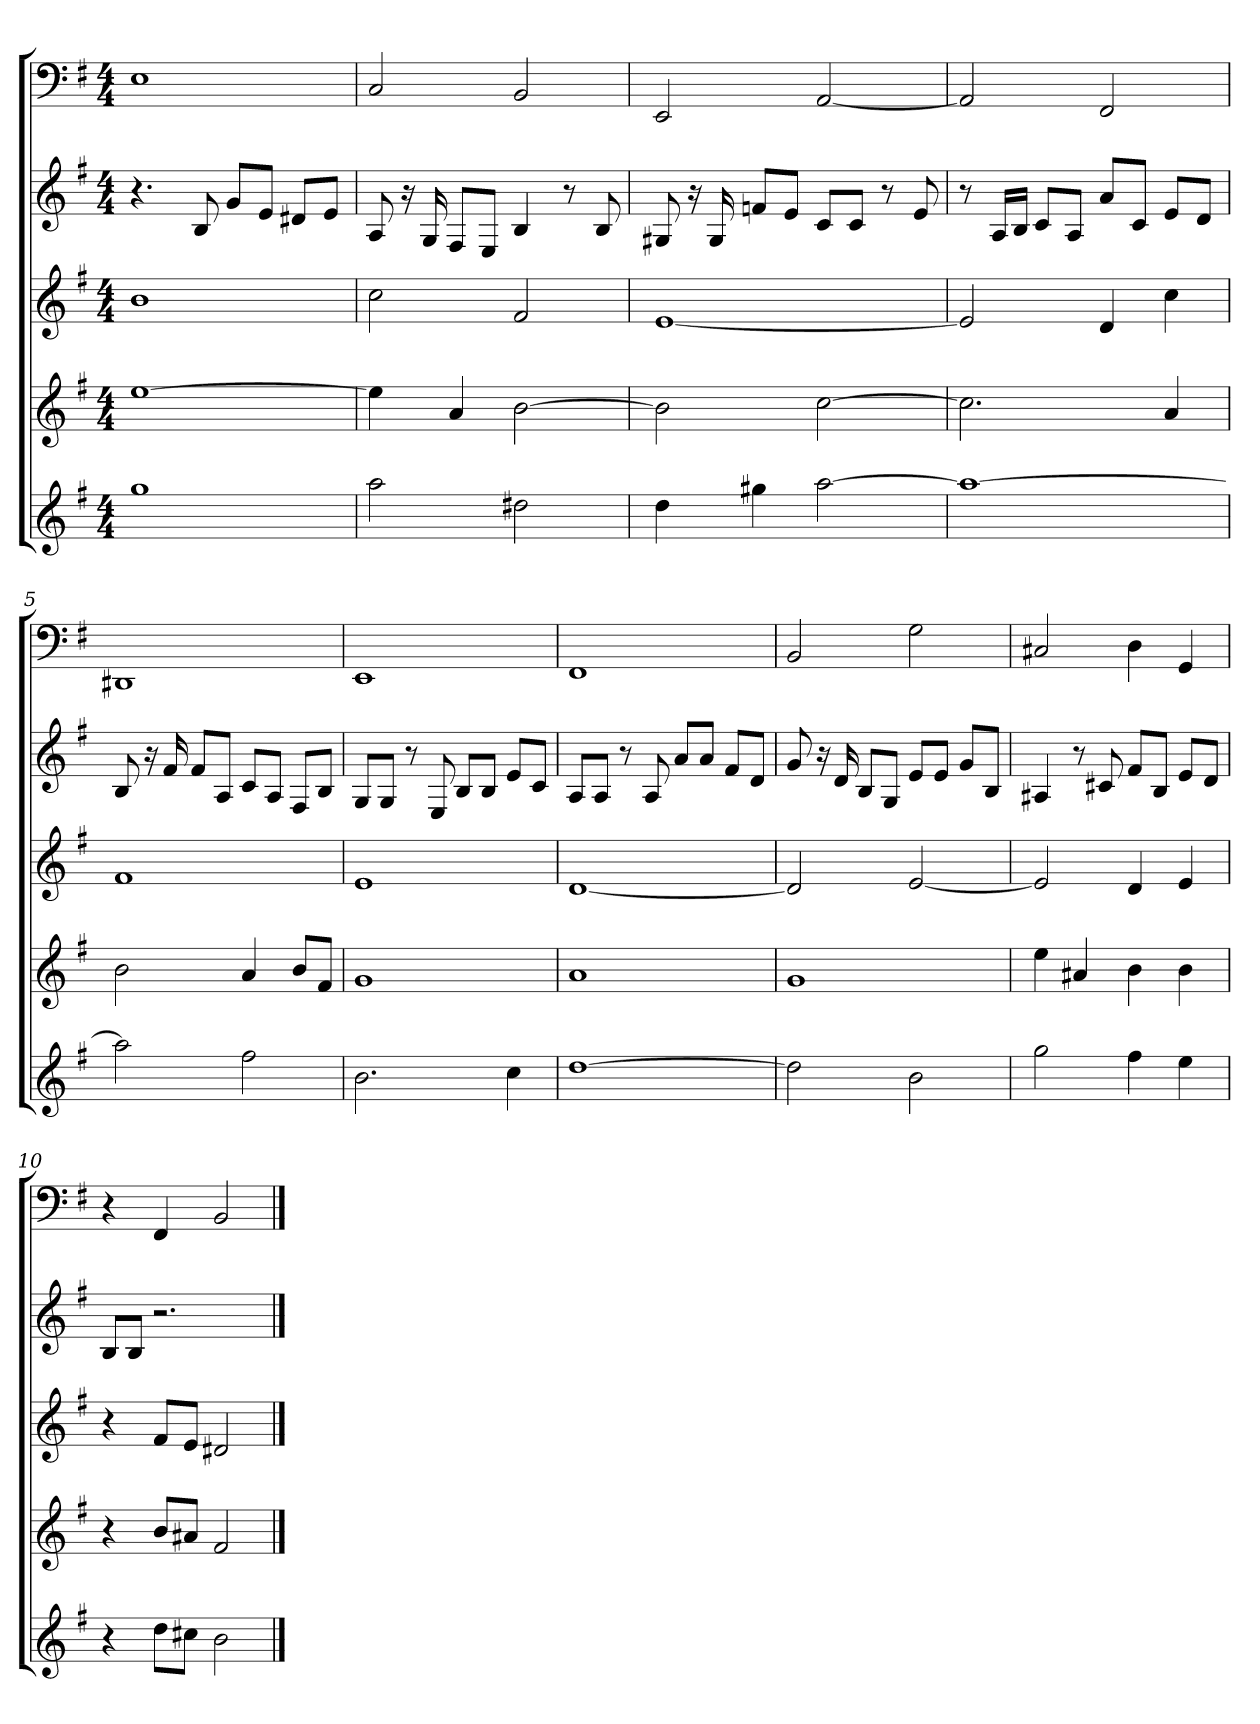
**kern	**kern	**kern	**kern	**kern
*part5	*part4	*part3	*part2	*part1
*staff5	*staff4	*staff3	*staff2	*staff1
*k[f#]	*k[f#]	*k[f#]	*k[f#]	*k[f#]
*e:	*e:	*e:	*e:	*e:
*M4/4	*M4/4	*M4/4	*M4/4	*M4/4
=1	=1	=1	=1	=1
1gg	[1ee	1b	4.r	1E
.	.	.	8B	.
.	.	.	8gL	.
.	.	.	8eJ	.
.	.	.	8d#XL	.
.	.	.	8eJ	.
=2	=2	=2	=2	=2
2aa	4ee]	2cc	8A	2C
.	.	.	16r	.
.	.	.	16G	.
.	4a	.	8F#L	.
.	.	.	8EJ	.
2dd#X	[2b	2f#	4B	2BB
.	.	.	8r	.
.	.	.	8B	.
=3	=3	=3	=3	=3
4dd	2b]	[1e	8G#X	2EE
.	.	.	16r	.
.	.	.	16G#	.
4gg#X	.	.	8fnL	.
.	.	.	8eJ	.
[2aa	[2cc	.	8cL	[2AA
.	.	.	8cJ	.
.	.	.	8r	.
.	.	.	8e	.
=4	=4	=4	=4	=4
1aa_	2.cc]	2e]	8r	2AA]
.	.	.	16ALL	.
.	.	.	16BJJ	.
.	.	.	8cL	.
.	.	.	8AJ	.
.	.	4d	8aL	2FF#
.	.	.	8cJ	.
.	4a	4cc	8eL	.
.	.	.	8dJ	.
=5	=5	=5	=5	=5
2aa]	2b	1f#	8B	1DD#X
.	.	.	16r	.
.	.	.	16f#	.
.	.	.	8f#L	.
.	.	.	8AJ	.
2ff#	4a	.	8cL	.
.	.	.	8AJ	.
.	8bL	.	8F#L	.
.	8f#J	.	8BJ	.
=6	=6	=6	=6	=6
2.b	1g	1e	8GL	1EE
.	.	.	8GJ	.
.	.	.	8r	.
.	.	.	8E	.
.	.	.	8BL	.
.	.	.	8BJ	.
4cc	.	.	8eL	.
.	.	.	8cJ	.
=7	=7	=7	=7	=7
[1dd	1a	[1d	8AL	1FF#
.	.	.	8AJ	.
.	.	.	8r	.
.	.	.	8A	.
.	.	.	8aL	.
.	.	.	8aJ	.
.	.	.	8f#L	.
.	.	.	8dJ	.
=8	=8	=8	=8	=8
2dd]	1g	2d]	8g	2BB
.	.	.	16r	.
.	.	.	16d	.
.	.	.	8BL	.
.	.	.	8GJ	.
2b	.	[2e	8eL	2G
.	.	.	8eJ	.
.	.	.	8gL	.
.	.	.	8BJ	.
=9	=9	=9	=9	=9
2gg	4ee	2e]	4A#X	2C#X
.	4a#X	.	8r	.
.	.	.	8c#X	.
4ff#	4b	4d	8f#L	4D
.	.	.	8BJ	.
4ee	4b	4e	8eL	4GG
.	.	.	8dJ	.
=10	=10	=10	=10	=10
4r	4r	4r	8BL	4r
.	.	.	8BJ	.
8ddL	8bL	8f#L	2.r	4FF#
8cc#XJ	8a#XJ	8eJ	.	.
2b	2f#	2d#X	.	2BB
==	==	==	==	==
*-	*-	*-	*-	*-
